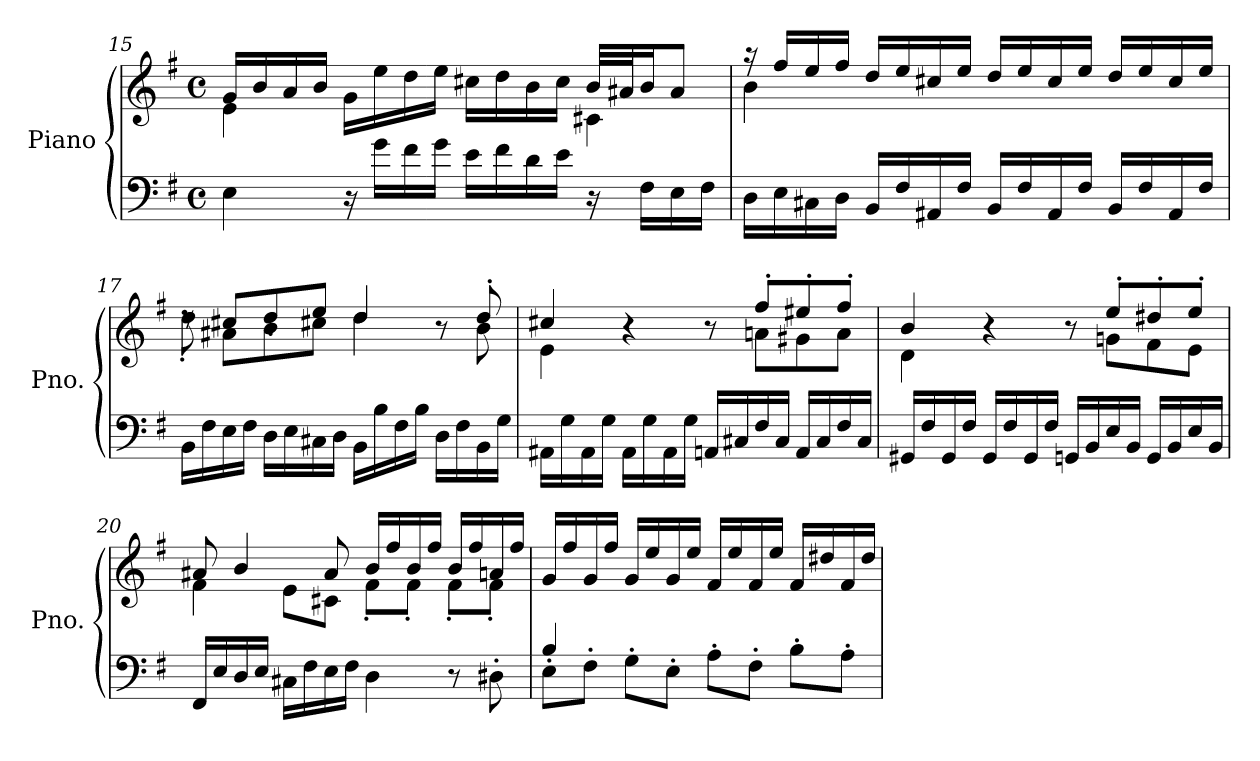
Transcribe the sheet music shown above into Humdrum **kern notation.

**kern	**kern
*part1	*part1
*staff2	*staff1
*I"Piano	*
*I'Pno.	*
*clefF4	*clefG2
*k[f#]	*k[f#]
*M4/4	*M4/4
*met(c)	*met(c)
=15	=15
*	*^
4E<\	16g/LL	4e\
.	16b/	.
.	16a/	.
.	16b/JJ	.
16r	16g\LL	2ryy
16g<\LL	16ee\	.
16f#\	16dd\	.
16g\JJ	16ee\JJ	.
16e\LL	16cc#X\LL	.
16f#\	16dd\	.
16d\	16b\	.
16e\JJ	16cc#\JJ	.
16r	32b!/LLL	4c#X<\
.	32a#X!/J	.
16F#<\LL	16b/J	.
16E\	8a#/J	.
16F#\JJ	.	.
!!LO:LB:g=z	!!
=16	=16	=16
16D<\LL	16r	4b<\
16E<\	16ff#/LL	.
16C#X<\	16ee/	.
16D\JJ	16ff#/JJ	.
16BB</LL	16dd/LL	2.ryy
16F#/	16ee/	.
16AA#X</	16cc#X/	.
16F#/JJ	16ee/JJ	.
16BB/LL	16dd/LL	.
16F#/	16ee/	.
16AA#/	16cc#/	.
16F#/JJ	16ee/JJ	.
16BB/LL	16dd/LL	.
16F#/	16ee/	.
16AA#/	16cc#/	.
16F#/JJ	16ee/JJ	.
=17	=17	=17
16BB<\LL	8rdd	8dd<'\
16F#\	.	.
16E\	8a#X\L	8cc#X'/L
16F#\JJ	.	.
16D\LL	8b\	8dd'/
16E\	.	.
16C#X\	8cc#X\J	8ee'/J
16D\JJ	.	.
16BB\LL	4dd/	4dd\
16B\	.	.
16F#\	.	.
16B\JJ	.	.
16D\LL	8r	8ryy
16F#\	.	.
16BB<\	8dd'/	8b\
16G\JJ	.	.
=18	=18	=18
16AA#X<\LL	4cc#X/	4e\
16G\	.	.
16AA#\	.	.
16G\JJ	.	.
16AA#\LL	4r	4.ryy
16G\	.	.
16AA#\	.	.
16G\JJ	.	.
16AAn</LL	8r	.
16C#X/	.	.
16F#/	8ff#'/L	8an\L
16C#/JJ	.	.
16AA/LL	8ee#X'/	8g#X\
16C#/	.	.
16F#/	8ff#'/J	8a\J
16C#/JJ	.	.
!!LO:PB:g=z	!!
=19	=19	=19
16GG#X</LL	4b/	4d\
16F#/	.	.
16GG#/	.	.
16F#/JJ	.	.
16GG#/LL	4r	4.ryy
16F#/	.	.
16GG#/	.	.
16F#/JJ	.	.
16GGn</LL	8r	.
16BB/	.	.
16E/	8ee'/L	8gn\L
16BB/JJ	.	.
16GG/LL	8dd#X'/	8f#\
16BB/	.	.
16E/	8ee'/J	8e\J
16BB/JJ	.	.
=20	=20	=20
16FF#/LL	8a#X/	4f#\
16E/	.	.
16D/	4b/	.
16E/JJ	.	.
16C#X<\LL	.	8e<\L
16F#\	.	.
16E\	8a#/	8c#X\J
16F#\JJ	.	.
4D\	16b/LL	8f#'\L
.	16ff#/	.
.	16b/	8f#'\J
.	16ff#/JJ	.
8r	16b/LL	8f#'\L
.	16ff#/	.
8D#X<'\	16an/	8f#'\J
.	16ff#/JJ	.
*	*v	*v
=21	=21
*^	*
8E<'\L	4B/	16g/LL
.	.	16ff#/
8F#'\J	.	16g/
.	.	16ff#/JJ
8G'\L	2.ryy	16g/LL
.	.	16ee/
8E'\J	.	16g/
.	.	16ee/JJ
8A'\L	.	16f#/LL
.	.	16ee/
8F#'\J	.	16f#/
.	.	16ee/JJ
8B'\L	.	16f#/LL
.	.	16dd#X/
8A'\J	.	16f#/
.	.	16dd#/JJ
*v	*v	*
=	=
*-	*-
